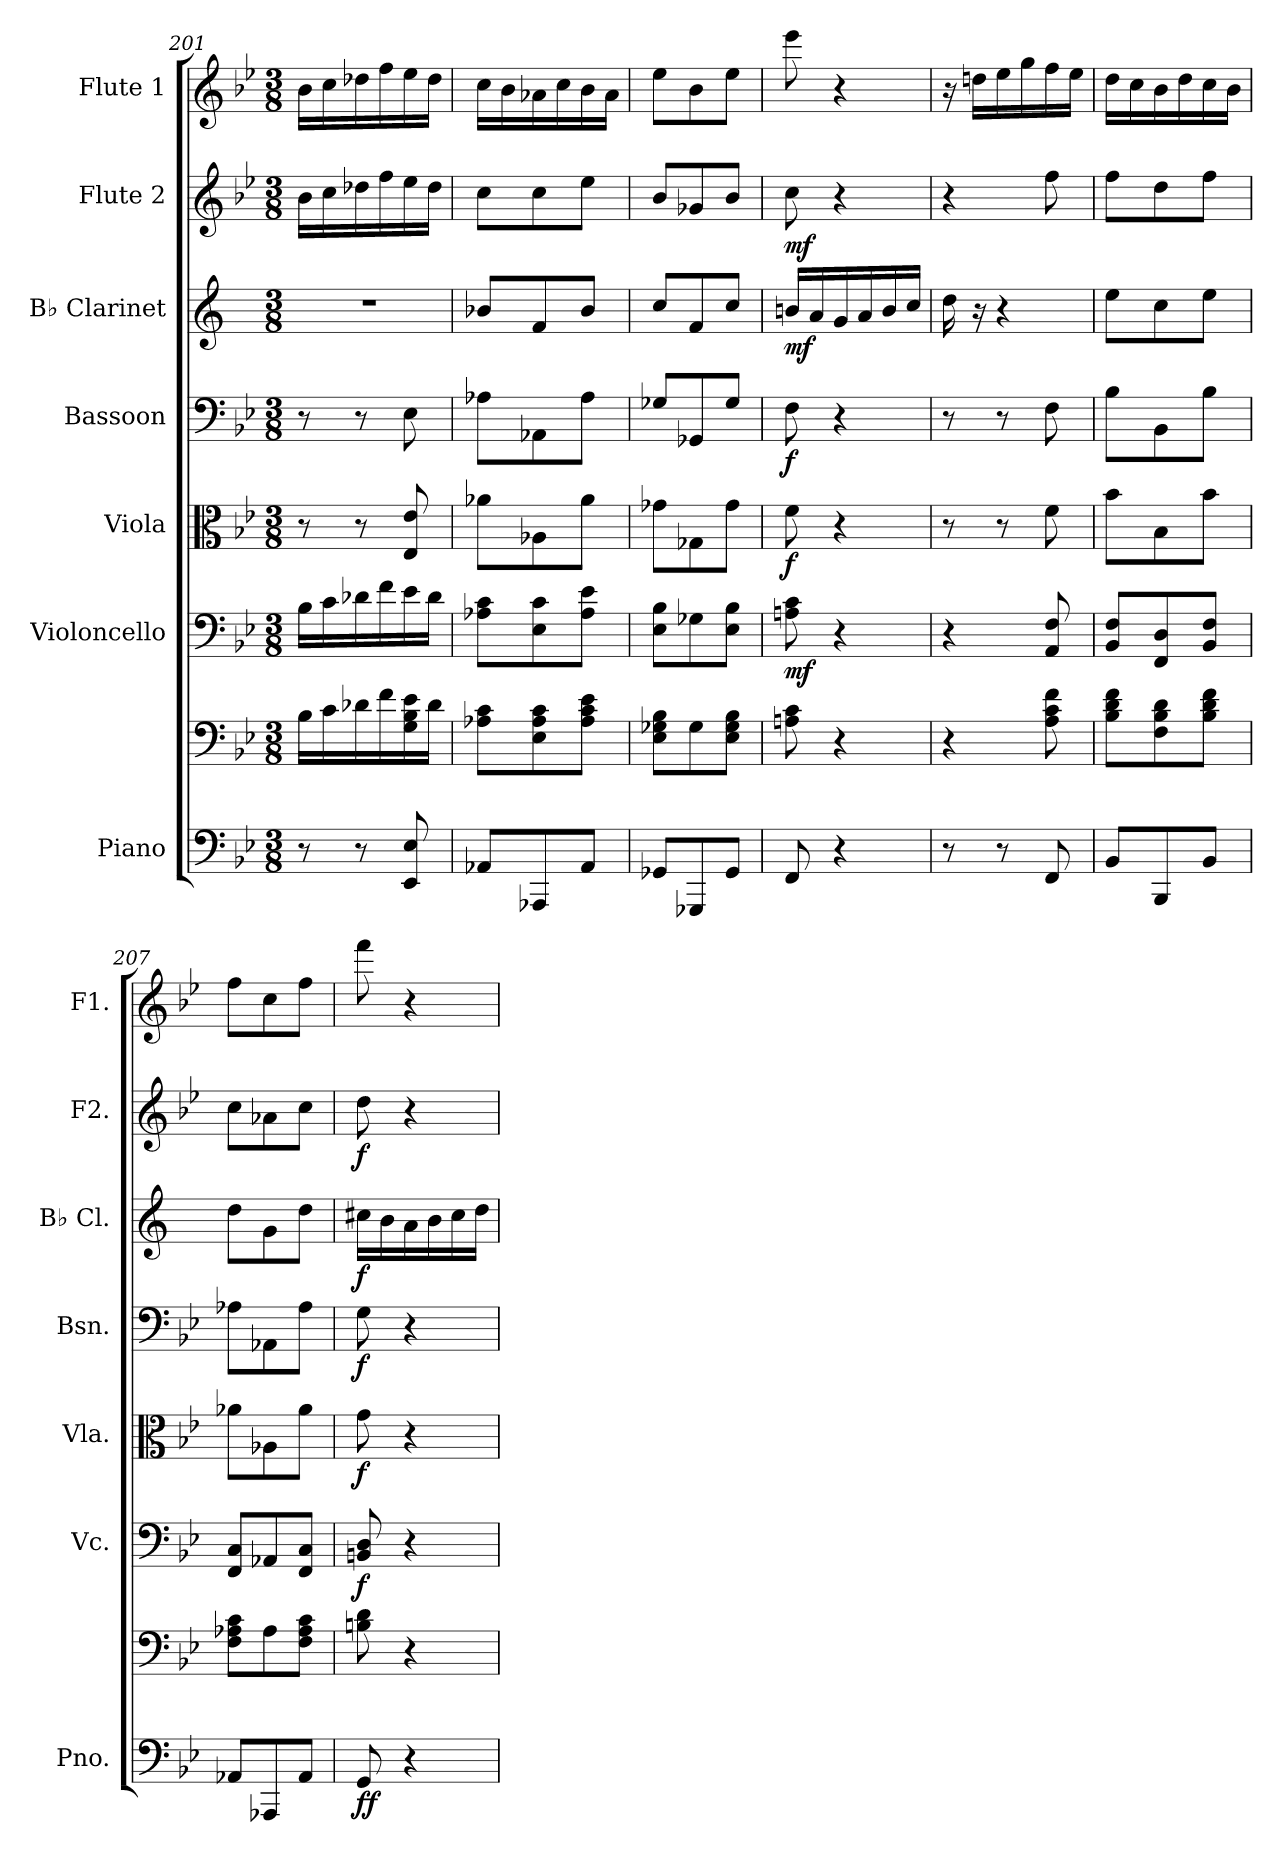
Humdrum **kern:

**kern	**kern	**dynam	**kern	**dynam	**kern	**dynam	**kern	**dynam	**kern	**dynam	**kern	**dynam	**kern
*part7	*part7	*part7	*part6	*part6	*part5	*part5	*part4	*part4	*part3	*part3	*part2	*part2	*part1
*staff8	*staff7	*staff7/8	*staff6	*staff6	*staff5	*staff5	*staff4	*staff4	*staff3	*staff3	*staff2	*staff2	*staff1
*I"Piano	*	*	*I"Violoncello	*	*I"Viola	*	*I"Bassoon	*	*I"B♭ Clarinet	*	*I"Flute 2	*	*I"Flute 1
*I'Pno.	*	*	*I'Vc.	*	*I'Vla.	*	*I'Bsn.	*	*I'B♭ Cl.	*	*I'F2.	*	*I'F1.
*clefF4	*clefF4	*	*clefF4	*	*clefC3	*	*clefF4	*	*clefG2	*	*clefG2	*	*clefG2
*	*	*	*	*	*	*	*	*	*ITrd1c2	*	*	*	*
*k[b-e-]	*k[b-e-]	*	*k[b-e-]	*	*k[b-e-]	*	*k[b-e-]	*	*k[b-e-]	*	*k[b-e-]	*	*k[b-e-]
*M3/8	*M3/8	*	*M3/8	*	*M3/8	*	*M3/8	*	*M3/8	*	*M3/8	*	*M3/8
=201	=201	=201	=201	=201	=201	=201	=201	=201	=201	=201	=201	=201	=201
8r	16B-\LL	.	16B-\LL	.	8r	.	8r	.	4.r	.	16b-\LL	.	16b-\LL
.	16c\	.	16c\	.	.	.	.	.	.	.	16cc\	.	16cc\
8r	16d-X\	.	16d-X\	.	8r	.	8r	.	.	.	16dd-X\	.	16dd-X\
.	16f\	.	16f\	.	.	.	.	.	.	.	16ff\	.	16ff\
8EE-/ 8E-/	16G\ 16B-\ 16e-\	.	16e-\	.	8E-/ 8e-/	.	8E-\	.	.	.	16ee-\	.	16ee-\
.	16d-\JJ	.	16d-\JJ	.	.	.	.	.	.	.	16dd-\JJ	.	16dd-\JJ
=202	=202	=202	=202	=202	=202	=202	=202	=202	=202	=202	=202	=202	=202
8AA-X/L	8A-X\ 8c\L	.	8A-X\ 8c\L	.	8a-X\L	.	8A-X\L	.	8a-X/L	.	8cc\L	.	16cc\LL
.	.	.	.	.	.	.	.	.	.	.	.	.	16b-\
8AAA-X/	8E-\ 8A-\ 8c\	.	8E-\ 8c\	.	8A-X\	.	8AA-X\	.	8e-/	.	8cc\	.	16a-X\
.	.	.	.	.	.	.	.	.	.	.	.	.	16cc\
8AA-/J	8A-\ 8c\ 8e-\J	.	8A-\ 8e-\J	.	8a-\J	.	8A-\J	.	8a-/J	.	8ee-\J	.	16b-\
.	.	.	.	.	.	.	.	.	.	.	.	.	16a-\JJ
=203	=203	=203	=203	=203	=203	=203	=203	=203	=203	=203	=203	=203	=203
8GG-X/L	8E-\ 8G-X\ 8B-\L	.	8E-\ 8B-\L	.	8g-X\L	.	8G-X/L	.	8b-/L	.	8b-/L	.	8ee-\L
8GGG-X/	8G-\	.	8G-X\	.	8G-X\	.	8GG-X/	.	8e-/	.	8g-X/	.	8b-\
8GG-/J	8E-\ 8G-\ 8B-\J	.	8E-\ 8B-\J	.	8g-\J	.	8G-/J	.	8b-/J	.	8b-/J	.	8ee-\J
=204	=204	=204	=204	=204	=204	=204	=204	=204	=204	=204	=204	=204	=204
!	!	!LO:DY:b=2	!	!	!	!	!	!	!	!	!	!	!
!	!	!LO:DY:n=1:b	!	!LO:DY:b	!	!LO:DY:b	!	!LO:DY:b	!	!LO:DY:b	!	!LO:DY:b	!
8FF/	8An\ 8c\	f mf	8An\ 8c\	mf	8f\	f	8F\	f	16an/LL	mf	8cc\	mf	8eee-\
.	.	.	.	.	.	.	.	.	16g/	.	.	.	.
4r	4r	.	4r	.	4r	.	4r	.	16f/	.	4r	.	4r
.	.	.	.	.	.	.	.	.	16g/	.	.	.	.
.	.	.	.	.	.	.	.	.	16a/	.	.	.	.
.	.	.	.	.	.	.	.	.	16b-/JJ	.	.	.	.
!!LO:PB:g=z
=205	=205	=205	=205	=205	=205	=205	=205	=205	=205	=205	=205	=205	=205
8r	4r	.	4r	.	8r	.	8r	.	16cc\	.	4r	.	16r
.	.	.	.	.	.	.	.	.	16r	.	.	.	16ddn\LL
8r	.	.	.	.	8r	.	8r	.	4r	.	.	.	16ee-\
.	.	.	.	.	.	.	.	.	.	.	.	.	16gg\
8FF/	8A\ 8c\ 8f\	.	8AA/ 8F/	.	8f\	.	8F\	.	.	.	8ff\	.	16ff\
.	.	.	.	.	.	.	.	.	.	.	.	.	16ee-\JJ
=206	=206	=206	=206	=206	=206	=206	=206	=206	=206	=206	=206	=206	=206
8BB-/L	8B-\ 8d\ 8f\L	.	8BB-/ 8F/L	.	8b-\L	.	8B-\L	.	8dd\L	.	8ff\L	.	16dd\LL
.	.	.	.	.	.	.	.	.	.	.	.	.	16cc\
8BBB-/	8F\ 8B-\ 8d\	.	8FF/ 8D/	.	8B-\	.	8BB-\	.	8b-\	.	8dd\	.	16b-\
.	.	.	.	.	.	.	.	.	.	.	.	.	16dd\
8BB-/J	8B-\ 8d\ 8f\J	.	8BB-/ 8F/J	.	8b-\J	.	8B-\J	.	8dd\J	.	8ff\J	.	16cc\
.	.	.	.	.	.	.	.	.	.	.	.	.	16b-\JJ
=207	=207	=207	=207	=207	=207	=207	=207	=207	=207	=207	=207	=207	=207
8AA-X/L	8F\ 8A-X\ 8c\L	.	8FF/ 8C/L	.	8a-X\L	.	8A-X\L	.	8cc\L	.	8cc\L	.	8ff\L
8AAA-X/	8A-\	.	8AA-X/	.	8A-X\	.	8AA-X\	.	8f\	.	8a-X\	.	8cc\
8AA-/J	8F\ 8A-\ 8c\J	.	8FF/ 8C/J	.	8a-\J	.	8A-\J	.	8cc\J	.	8cc\J	.	8ff\J
=208	=208	=208	=208	=208	=208	=208	=208	=208	=208	=208	=208	=208	=208
!	!	!LO:DY:b=2	!	!	!	!	!	!	!	!	!	!	!
!	!	!LO:DY:n=1:b	!	!LO:DY:b	!	!LO:DY:b	!	!LO:DY:b	!	!LO:DY:b	!	!LO:DY:b	!
8GG/	8Bn\ 8d\	f f	8BBn/ 8D/	f	8g\	f	8G\	f	16bn\LL	f	8dd\	f	8fff\
.	.	.	.	.	.	.	.	.	16a\	.	.	.	.
4r	4r	.	4r	.	4r	.	4r	.	16g\	.	4r	.	4r
.	.	.	.	.	.	.	.	.	16a\	.	.	.	.
.	.	.	.	.	.	.	.	.	16b\	.	.	.	.
.	.	.	.	.	.	.	.	.	16cc\JJ	.	.	.	.
=	=	=	=	=	=	=	=	=	=	=	=	=	=
*-	*-	*-	*-	*-	*-	*-	*-	*-	*-	*-	*-	*-	*-
